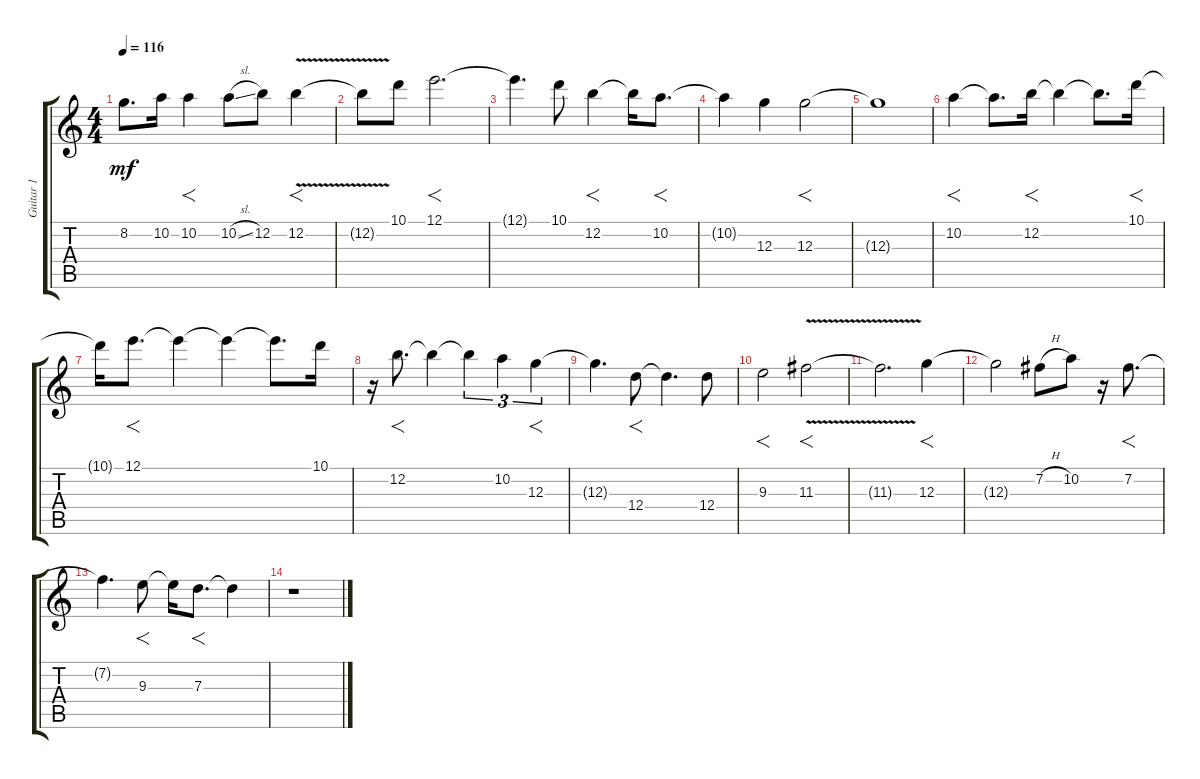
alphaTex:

\track ("Guitar 1" "Guitar 1") {instrument electricguitarclean}
\staff {score tabs}
\tuning (E4 B3 G3 D3 A2 E2) {hide}
\ts (4 4)
\tempo 116
\clef g2
\ks c
8.2{t}.8{d dy mf} 10.2.16 10.2.4{f} 10.2{sl}.8 12.2.8 12.2{v}.4{f} |
12.2{v t}.8 10.1.8 12.1.2{f d} |
12.1{t}.4{d volume 5} 10.1.8 12.2.4{f} 12.2{t}.16 10.2.8{f d} |
10.2{t}.4 12.3.4 12.3.2{f} |
12.3{t}.1 |
10.2.4{f} 10.2{t}.8{d} 12.2.16{f} 12.2{t}.4 12.2{t}.8{d} 10.1.16{f} |
10.1{t}.16{volume 3} 12.1.8{f d} 12.1{t}.4 12.1{t}.4 12.1{t}.8{d} 10.1.16 |
r.16 12.2.8{f d} 12.2{t}.4 12.2{t}.4{tu (3 2)} 10.2.4{tu (3 2)} 12.3.4{f tu (3 2)} |
12.3{t}.4{d} 12.4.8{f} 12.4{t}.4{d} 12.4.8 |
9.3.2{f} 11.3{v}.2{f} |
11.3{v t}.2{d volume 0} 12.3.4{f} |
12.3{t}.2 7.2{h}.8 10.2.8 r.16 7.2.8{f d} |
7.2{t}.4{d} 9.3.8{f} 9.3{t}.16 7.3.8{f d} 7.3{t}.4 |
r.1
